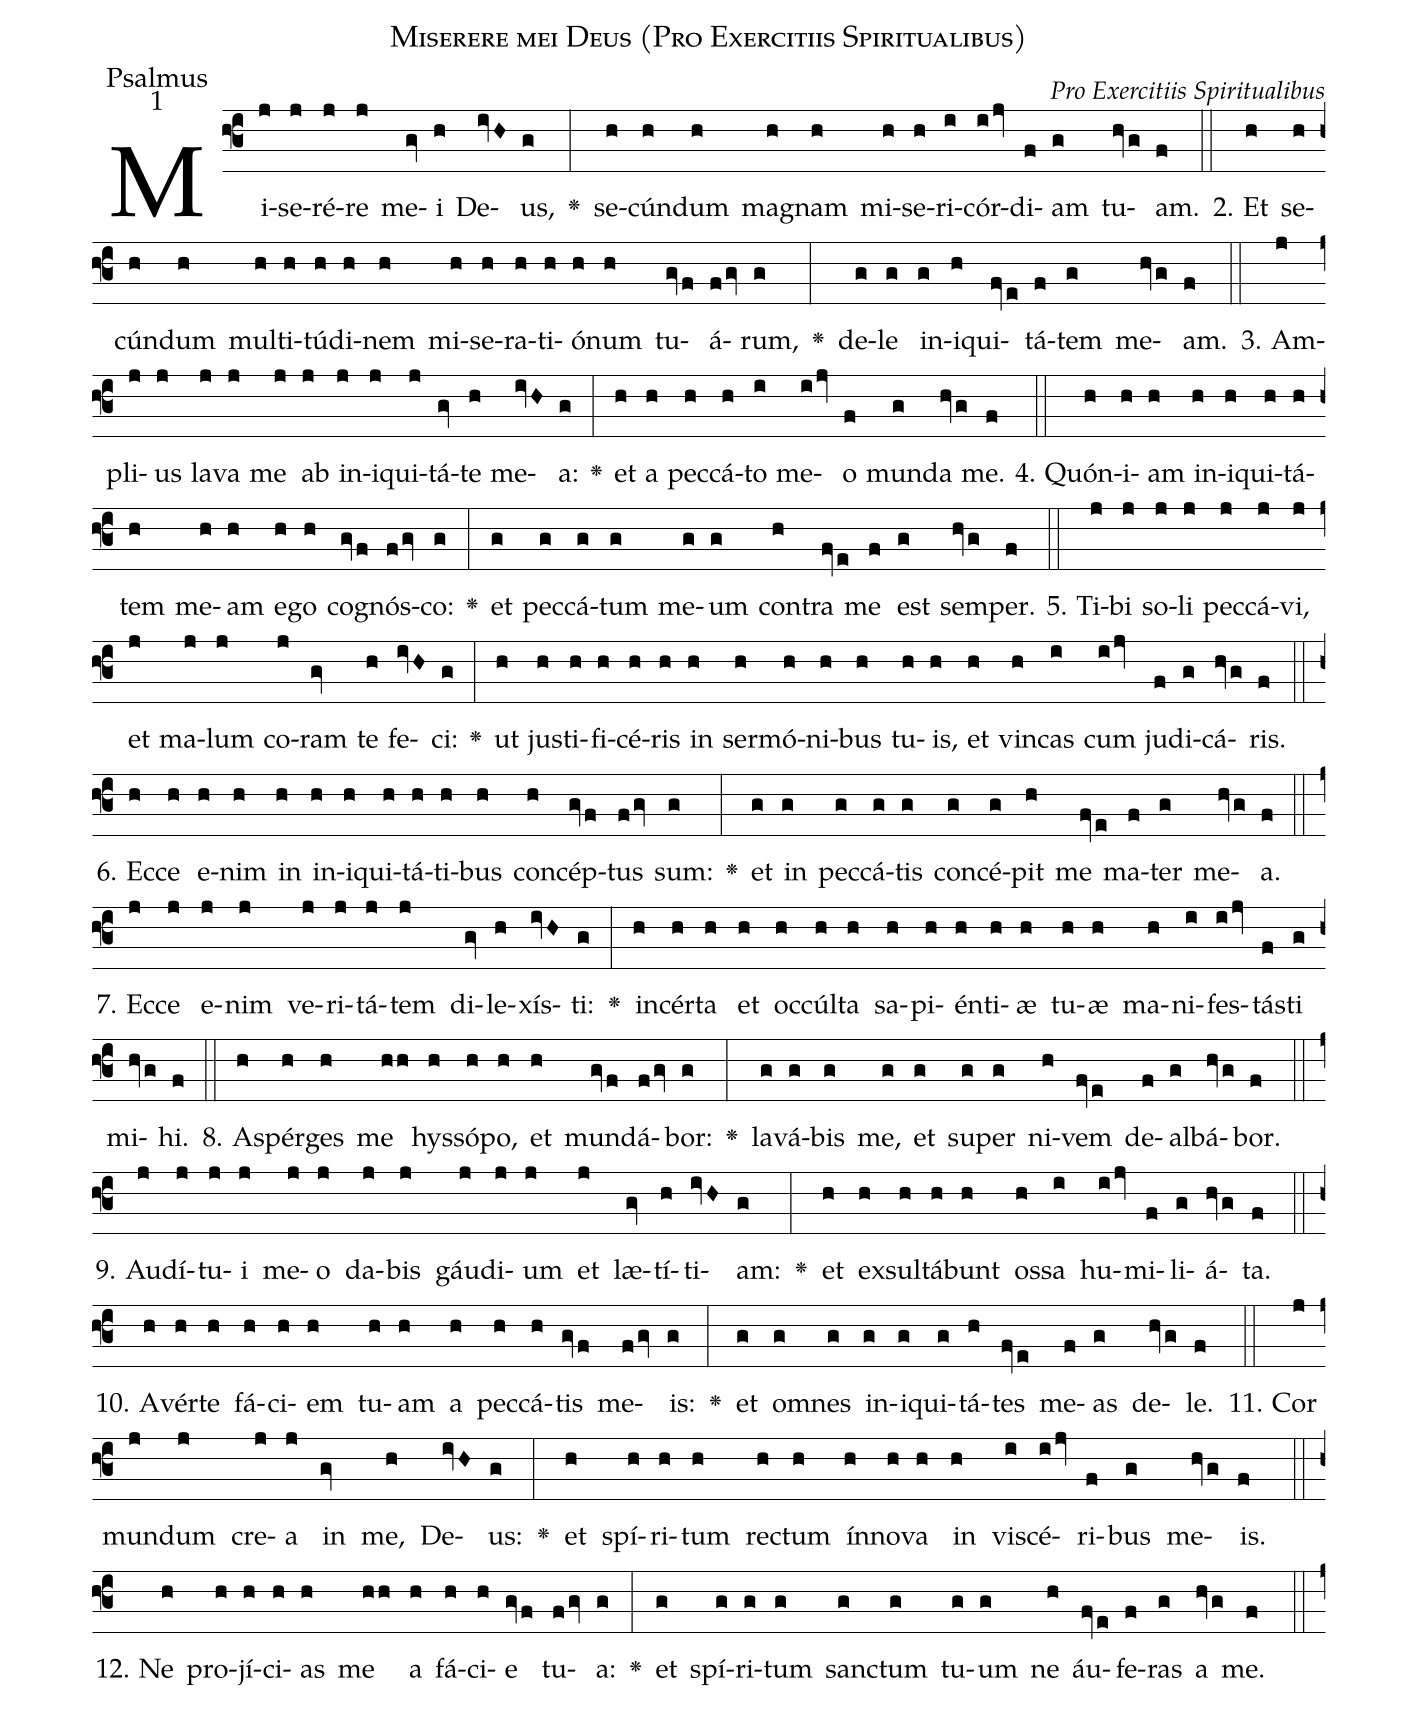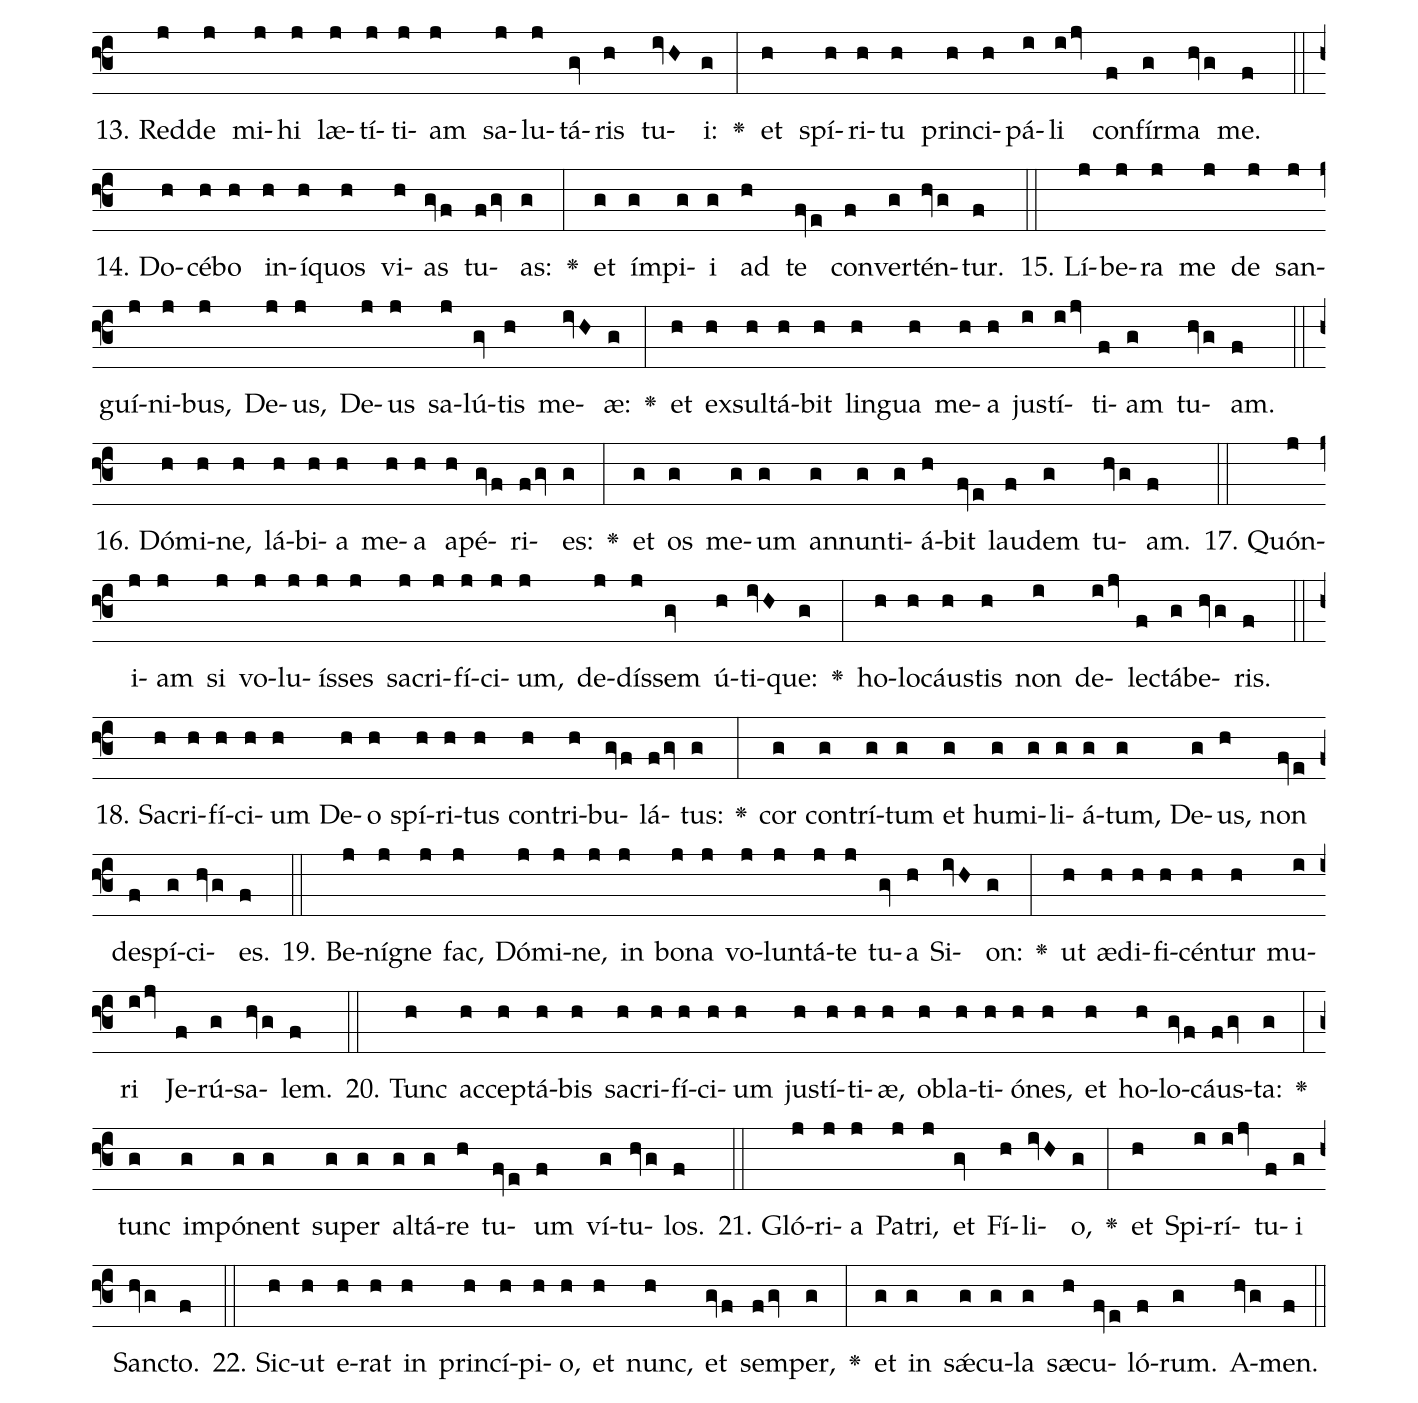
name:Miserere mei Deus (Pro Exercitiis Spiritualibus);
office-part:Psalmus;
mode:1;
commentary:Pro Exercitiis Spiritualibus;
%%
(f3)Mi(j)se(j)ré(j)re(j) me(gv)i(h) De(ivH)us,(g) <v>\greheightstar</v>(:) se(h)cún(h)dum(h) ma(h)gnam(h) mi(h)se(h)ri(i)cór(ijv)di(f)am(g) tu(hvg)am.(f) (::)
2. Et(h) se(h)cún(h)dum(h) mul(h)ti(h)tú(h)di(h)nem(h) mi(h)se(h)ra(h)ti(h)ó(h)num(h) tu(gvf)á(fgv)rum,(g) <v>\greheightstar</v>(:) de(g)le(g) in(g)i(h)qui(fve)tá(f)tem(g) me(hvg)am.(f) (::)
3. Am(j)pli(j)us(j) la(j)va(j) me(j) ab(j) in(j)i(j)qui(j)tá(gv)te(h) me(ivH)a:(g) <v>\greheightstar</v>(:) et(h) a(h) pec(h)cá(h)to(i) me(ijv)o(f) mun(g)da(hvg) me.(f) (::)
4. Quón(h)i(h)am(h) in(h)i(h)qui(h)tá(h)tem(h) me(h)am(h) e(h)go(h) co(gvf)gnós(fgv)co:(g) <v>\greheightstar</v>(:) et(g) pec(g)cá(g)tum(g) me(g)um(g) con(h)tra(fve) me(f) est(g) sem(hvg)per.(f) (::)
5. Ti(j)bi(j) so(j)li(j) pec(j)cá(j)vi,(j) et(j) ma(j)lum(j) co(j)ram(gv) te(h) fe(ivH)ci:(g) <v>\greheightstar</v>(:) ut(h) jus(h)ti(h)fi(h)cé(h)ris(h) in(h) ser(h)mó(h)ni(h)bus(h) tu(h)is,(h) et(h) vin(h)cas(i) cum(ijv) ju(f)di(g)cá(hvg)ris.(f) (::)
6. Ec(h)ce(h) e(h)nim(h) in(h) in(h)i(h)qui(h)tá(h)ti(h)bus(h) con(h)cép(gvf)tus(fgv) sum:(g) <v>\greheightstar</v>(:) et(g) in(g) pec(g)cá(g)tis(g) con(g)cé(g)pit(h) me(fve) ma(f)ter(g) me(hvg)a.(f) (::)
7. Ec(j)ce(j) e(j)nim(j) ve(j)ri(j)tá(j)tem(j) di(gv)le(h)xís(ivH)ti:(g) <v>\greheightstar</v>(:) in(h)cér(h)ta(h) et(h) oc(h)cúl(h)ta(h) sa(h)pi(h)én(h)ti(h)æ(h) tu(h)æ(h) ma(h)ni(i)fes(ijv)tás(f)ti(g) mi(hvg)hi.(f) (::)
8. A(h)spér(h)ges(h) me(hh) hys(h)só(h)po,(h) et(h) mun(gvf)dá(fgv)bor:(g) <v>\greheightstar</v>(:) la(g)vá(g)bis(g) me,(g) et(g) su(g)per(g) ni(h)vem(fve) de(f)al(g)bá(hvg)bor.(f) (::)
9. Au(j)dí(j)tu(j)i(j) me(j)o(j) da(j)bis(j) gáu(j)di(j)um(j) et(j) læ(gv)tí(h)ti(ivH)am:(g) <v>\greheightstar</v>(:) et(h) ex(h)sul(h)tá(h)bunt(h) os(h)sa(i) hu(ijv)mi(f)li(g)á(hvg)ta.(f) (::)
10. A(h)vér(h)te(h) fá(h)ci(h)em(h) tu(h)am(h) a(h) pec(h)cá(h)tis(gvf) me(fgv)is:(g) <v>\greheightstar</v>(:) et(g) om(g)nes(g) in(g)i(g)qui(g)tá(h)tes(fve) me(f)as(g) de(hvg)le.(f) (::)
11. Cor(j) mun(j)dum(j) cre(j)a(j) in(gv) me,(h) De(ivH)us:(g) <v>\greheightstar</v>(:) et(h) spí(h)ri(h)tum(h) rec(h)tum(h) ín(h)no(h)va(h) in(h) vi(i)scé(ijv)ri(f)bus(g) me(hvg)is.(f) (::)
12. Ne(h) pro(h)jí(h)ci(h)as(h) me(hh) a(h) fá(h)ci(h)e(gvf) tu(fgv)a:(g) <v>\greheightstar</v>(:) et(g) spí(g)ri(g)tum(g) sanc(g)tum(g) tu(g)um(g) ne(h) áu(fve)fe(f)ras(g) a(hvg) me.(f) (::)
13. Red(j)de(j) mi(j)hi(j) læ(j)tí(j)ti(j)am(j) sa(j)lu(j)tá(gv)ris(h) tu(ivH)i:(g) <v>\greheightstar</v>(:) et(h) spí(h)ri(h)tu(h) prin(h)ci(h)pá(i)li(ijv) con(f)fír(g)ma(hvg) me.(f) (::)
14. Do(h)cé(h)bo(h) in(h)í(h)quos(h) vi(h)as(gvf) tu(fgv)as:(g) <v>\greheightstar</v>(:) et(g) ím(g)pi(g)i(g) ad(h) te(fve) con(f)ver(g)tén(hvg)tur.(f) (::)
15. Lí(j)be(j)ra(j) me(j) de(j) san(j)guí(j)ni(j)bus,(j) De(j)us,(j) De(j)us(j) sa(j)lú(gv)tis(h) me(ivH)æ:(g) <v>\greheightstar</v>(:) et(h) ex(h)sul(h)tá(h)bit(h) lin(h)gua(h) me(h)a(h) jus(i)tí(ijv)ti(f)am(g) tu(hvg)am.(f) (::)
16. Dó(h)mi(h)ne,(h) lá(h)bi(h)a(h) me(h)a(h) a(h)pé(gvf)ri(fgv)es:(g) <v>\greheightstar</v>(:) et(g) os(g) me(g)um(g) an(g)nun(g)ti(g)á(h)bit(fve) lau(f)dem(g) tu(hvg)am.(f) (::)
17. Quón(j)i(j)am(j) si(j) vo(j)lu(j)ís(j)ses(j) sa(j)cri(j)fí(j)ci(j)um,(j) de(j)dís(j)sem(gv) ú(h)ti(ivH)que:(g) <v>\greheightstar</v>(:) ho(h)lo(h)cáus(h)tis(h) non(i) de(ijv)lec(f)tá(g)be(hvg)ris.(f) (::)
18. Sa(h)cri(h)fí(h)ci(h)um(h) De(h)o(h) spí(h)ri(h)tus(h) con(h)tri(h)bu(gvf)lá(fgv)tus:(g) <v>\greheightstar</v>(:) cor(g) con(g)trí(g)tum(g) et(g) hu(g)mi(g)li(g)á(g)tum,(g) De(g)us,(h) non(fve) de(f)spí(g)ci(hvg)es.(f) (::)
19. Be(j)ní(j)gne(j) fac,(j) Dó(j)mi(j)ne,(j) in(j) bo(j)na(j) vo(j)lun(j)tá(j)te(j) tu(gv)a(h) Si(ivH)on:(g) <v>\greheightstar</v>(:) ut(h) æ(h)di(h)fi(h)cén(h)tur(h) mu(i)ri(ijv) Je(f)rú(g)sa(hvg)lem.(f) (::)
20. Tunc(h) ac(h)cep(h)tá(h)bis(h) sa(h)cri(h)fí(h)ci(h)um(h) jus(h)tí(h)ti(h)æ,(h) ob(h)la(h)ti(h)ó(h)nes,(h) et(h) ho(h)lo(gvf)cáus(fgv)ta:(g) <v>\greheightstar</v>(:) tunc(g) im(g)pó(g)nent(g) su(g)per(g) al(g)tá(g)re(h) tu(fve)um(f) ví(g)tu(hvg)los.(f) (::)
21. Gló(j)ri(j)a(j) Pa(j)tri,(j) et(gv) Fí(h)li(ivH)o,(g) <v>\greheightstar</v>(:) et(h) Spi(i)rí(ijv)tu(f)i(g) Sanc(hvg)to.(f) (::)
22. Sic(h)ut(h) e(h)rat(h) in(h) prin(h)cí(h)pi(h)o,(h) et(h) nunc,(h) et(gvf) sem(fgv)per,(g) <v>\greheightstar</v>(:) et(g) in(g) sǽ(g)cu(g)la(g) sæ(h)cu(fve)ló(f)rum.(g) A(hvg)men.(f) (::)
